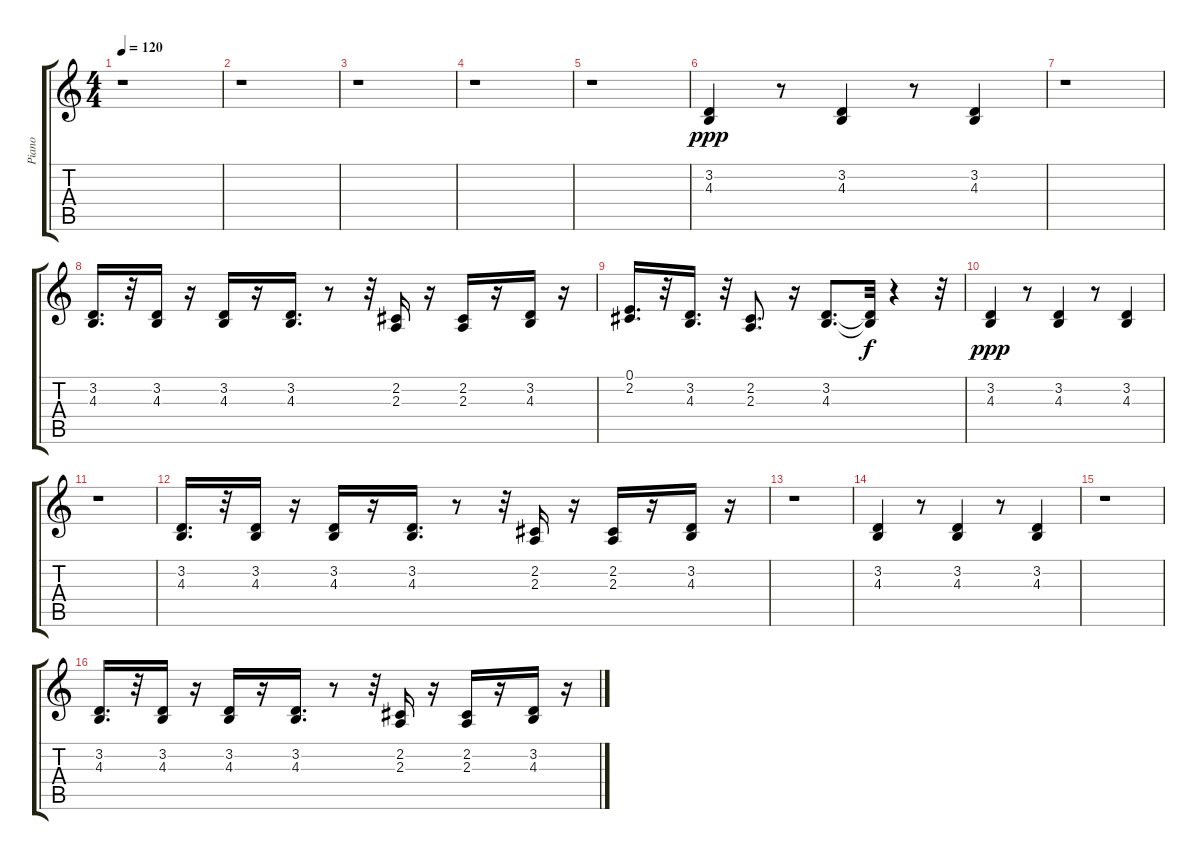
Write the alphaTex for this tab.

\track ("Piano" "Piano") {instrument acousticgrandpiano}
\staff {score tabs}
\tuning (E4 B3 G3 D3 A2 E2) {hide}
\ts (4 4)
\tempo 120
\clef g2
\ks c
r.1{dy f} |
r.1 |
r.1 |
r.1 |
r.1 |
(3.2 4.3).4{dy ppp} r.8 (3.2 4.3).4 r.8 (3.2 4.3).4 |
r.1 |
(3.2 4.3).16{d} r.32 (3.2 4.3).16 r.16 (3.2 4.3).16 r.16 (3.2 4.3).16{d} r.8 r.32 (2.2 2.3).16 r.16 (2.2 2.3).16 r.16 (3.2 4.3).16 r.16 |
(0.1 2.2).16{d} r.32 (3.2 4.3).16{d} r.32 (2.2 2.3).8{d} r.16 (3.2 4.3).8{d} (3.2{t} 4.3{t}).32{dy f} r.4 r.32 |
(3.2 4.3).4{dy ppp} r.8 (3.2 4.3).4 r.8 (3.2 4.3).4 |
r.1 |
(3.2 4.3).16{d} r.32 (3.2 4.3).16 r.16 (3.2 4.3).16 r.16 (3.2 4.3).16{d} r.8 r.32 (2.2 2.3).16 r.16 (2.2 2.3).16 r.16 (3.2 4.3).16 r.16 |
r.1 |
(3.2 4.3).4 r.8 (3.2 4.3).4 r.8 (3.2 4.3).4 |
r.1 |
(3.2 4.3).16{d} r.32 (3.2 4.3).16 r.16 (3.2 4.3).16 r.16 (3.2 4.3).16{d} r.8 r.32 (2.2 2.3).16 r.16 (2.2 2.3).16 r.16 (3.2 4.3).16 r.16
